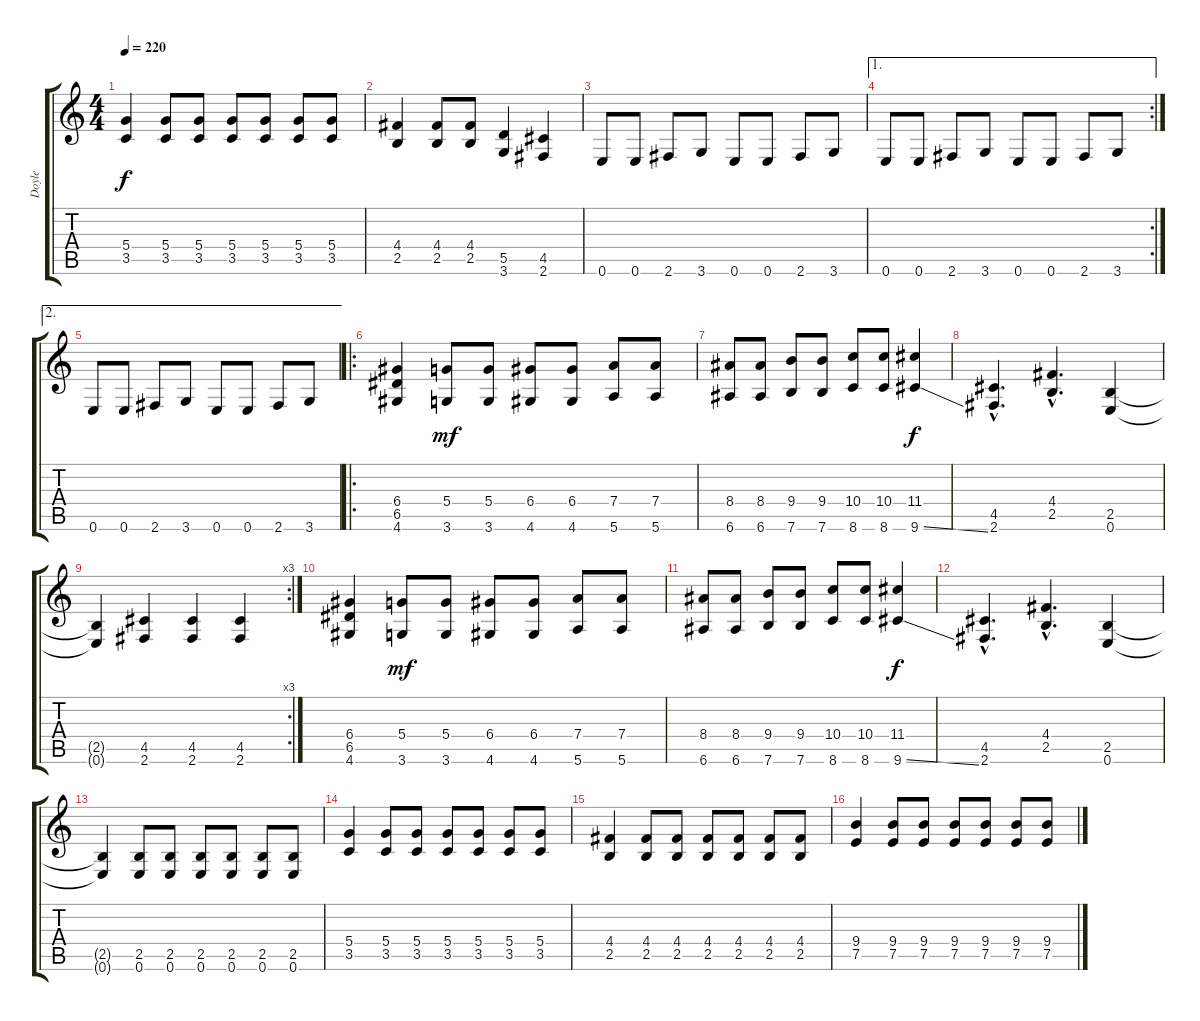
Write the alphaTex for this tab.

\track ("Doyle" "Doyle") {instrument distortionguitar}
\staff {score tabs}
\tuning (E4 B3 G3 D3 A2 E2) {hide}
\ts (4 4)
\tempo 220
\clef g2
\ks c
(5.4 3.5).4{dy f} (5.4 3.5).8 (5.4 3.5).8 (5.4 3.5).8 (5.4 3.5).8 (5.4 3.5).8 (5.4 3.5).8 |
(4.4 2.5).4 (4.4 2.5).8 (4.4 2.5).8 (5.5 3.6).4 (4.5 2.6).4 |
0.6.8 0.6.8 2.6.8 3.6.8 0.6.8 0.6.8 2.6.8 3.6.8 |
\ae 1
\rc 2
0.6.8 0.6.8 2.6.8 3.6.8 0.6.8 0.6.8 2.6.8 3.6.8 |
\ae 2
0.6.8 0.6.8 2.6.8 3.6.8 0.6.8 0.6.8 2.6.8 3.6.8 |
\ro
(6.4 6.5 4.6).4 (5.4 3.6).8{dy mf instrument guitarharmonics} (5.4 3.6).8 (6.4 4.6).8 (6.4 4.6).8 (7.4 5.6).8 (7.4 5.6).8 |
(8.4 6.6).8 (8.4 6.6).8 (9.4 7.6).8 (9.4 7.6).8 (10.4 8.6).8 (10.4 8.6).8 (11.4 9.6{ss}).4{dy f instrument distortionguitar} |
(4.5{hac} 2.6{hac}).4{d} (4.4{hac} 2.5{hac}).4{d} (2.5 0.6).4 |
\rc 3
(2.5{t} 0.6{t}).4 (4.5 2.6).4 (4.5 2.6).4 (4.5 2.6).4 |
(6.4 6.5 4.6).4 (5.4 3.6).8{dy mf instrument guitarharmonics} (5.4 3.6).8 (6.4 4.6).8 (6.4 4.6).8 (7.4 5.6).8 (7.4 5.6).8 |
(8.4 6.6).8 (8.4 6.6).8 (9.4 7.6).8 (9.4 7.6).8 (10.4 8.6).8 (10.4 8.6).8 (11.4 9.6{ss}).4{dy f instrument distortionguitar} |
(4.5{hac} 2.6{hac}).4{d} (4.4{hac} 2.5{hac}).4{d} (2.5 0.6).4 |
(2.5{t} 0.6{t}).4 (2.5 0.6).8 (2.5 0.6).8 (2.5 0.6).8 (2.5 0.6).8 (2.5 0.6).8 (2.5 0.6).8 |
(5.4 3.5).4 (5.4 3.5).8 (5.4 3.5).8 (5.4 3.5).8 (5.4 3.5).8 (5.4 3.5).8 (5.4 3.5).8 |
(4.4 2.5).4 (4.4 2.5).8 (4.4 2.5).8 (4.4 2.5).8 (4.4 2.5).8 (4.4 2.5).8 (4.4 2.5).8 |
(9.4 7.5).4 (9.4 7.5).8 (9.4 7.5).8 (9.4 7.5).8 (9.4 7.5).8 (9.4 7.5).8 (9.4 7.5).8
